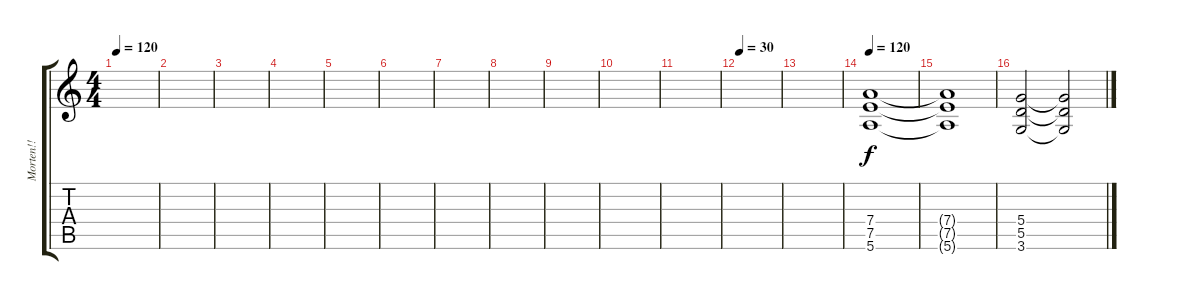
\track ("Morten!!" "Morten!!") {instrument distortionguitar}
\staff {score tabs}
\tuning (E4 B3 G3 D3 A2 E2) {hide}
\ts (4 4)
\tempo 120
\clef g2
\ks c
|
|
|
|
|
|
|
|
|
|
|
\tempo 30
|
|
\tempo 120
(7.4 7.5 5.6).1 |
(7.4{t} 7.5{t} 5.6{t}).1 |
(5.4 5.5 3.6).2 (5.4{t} 5.5{t} 3.6{t}).2
